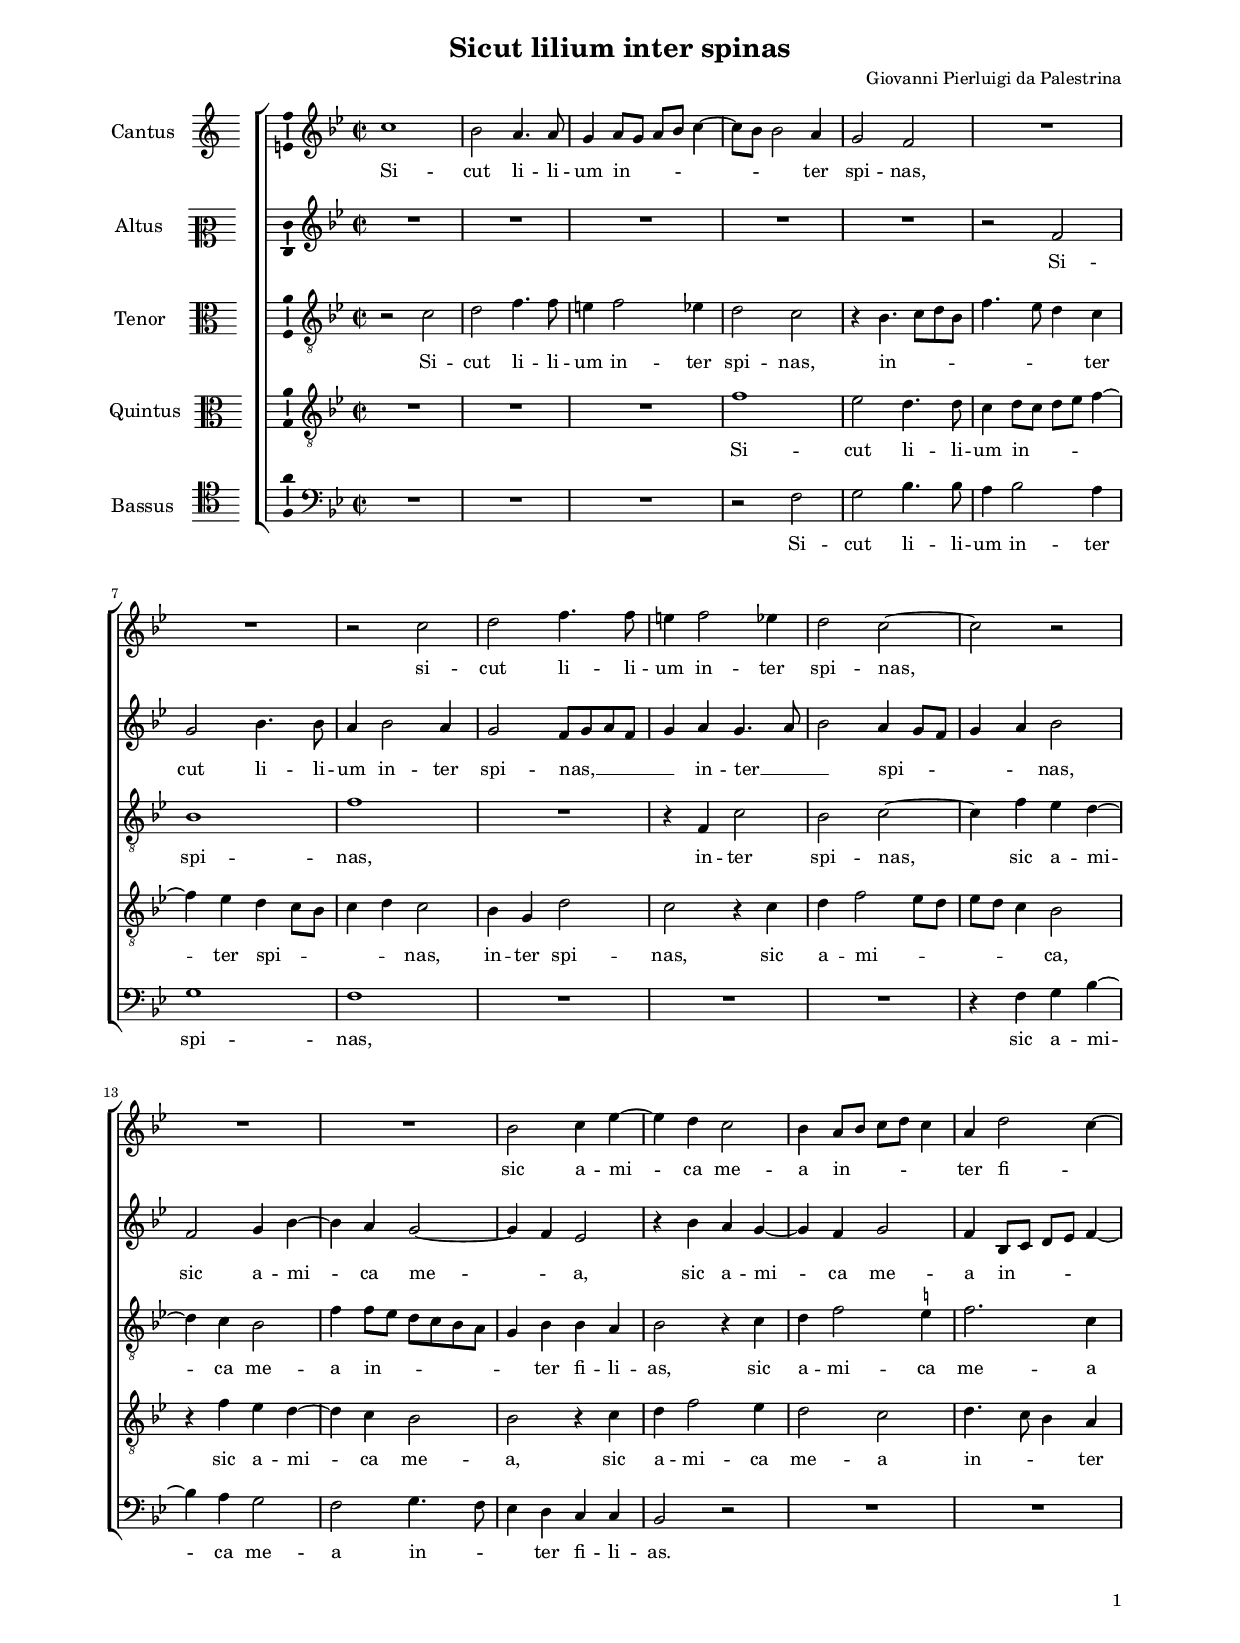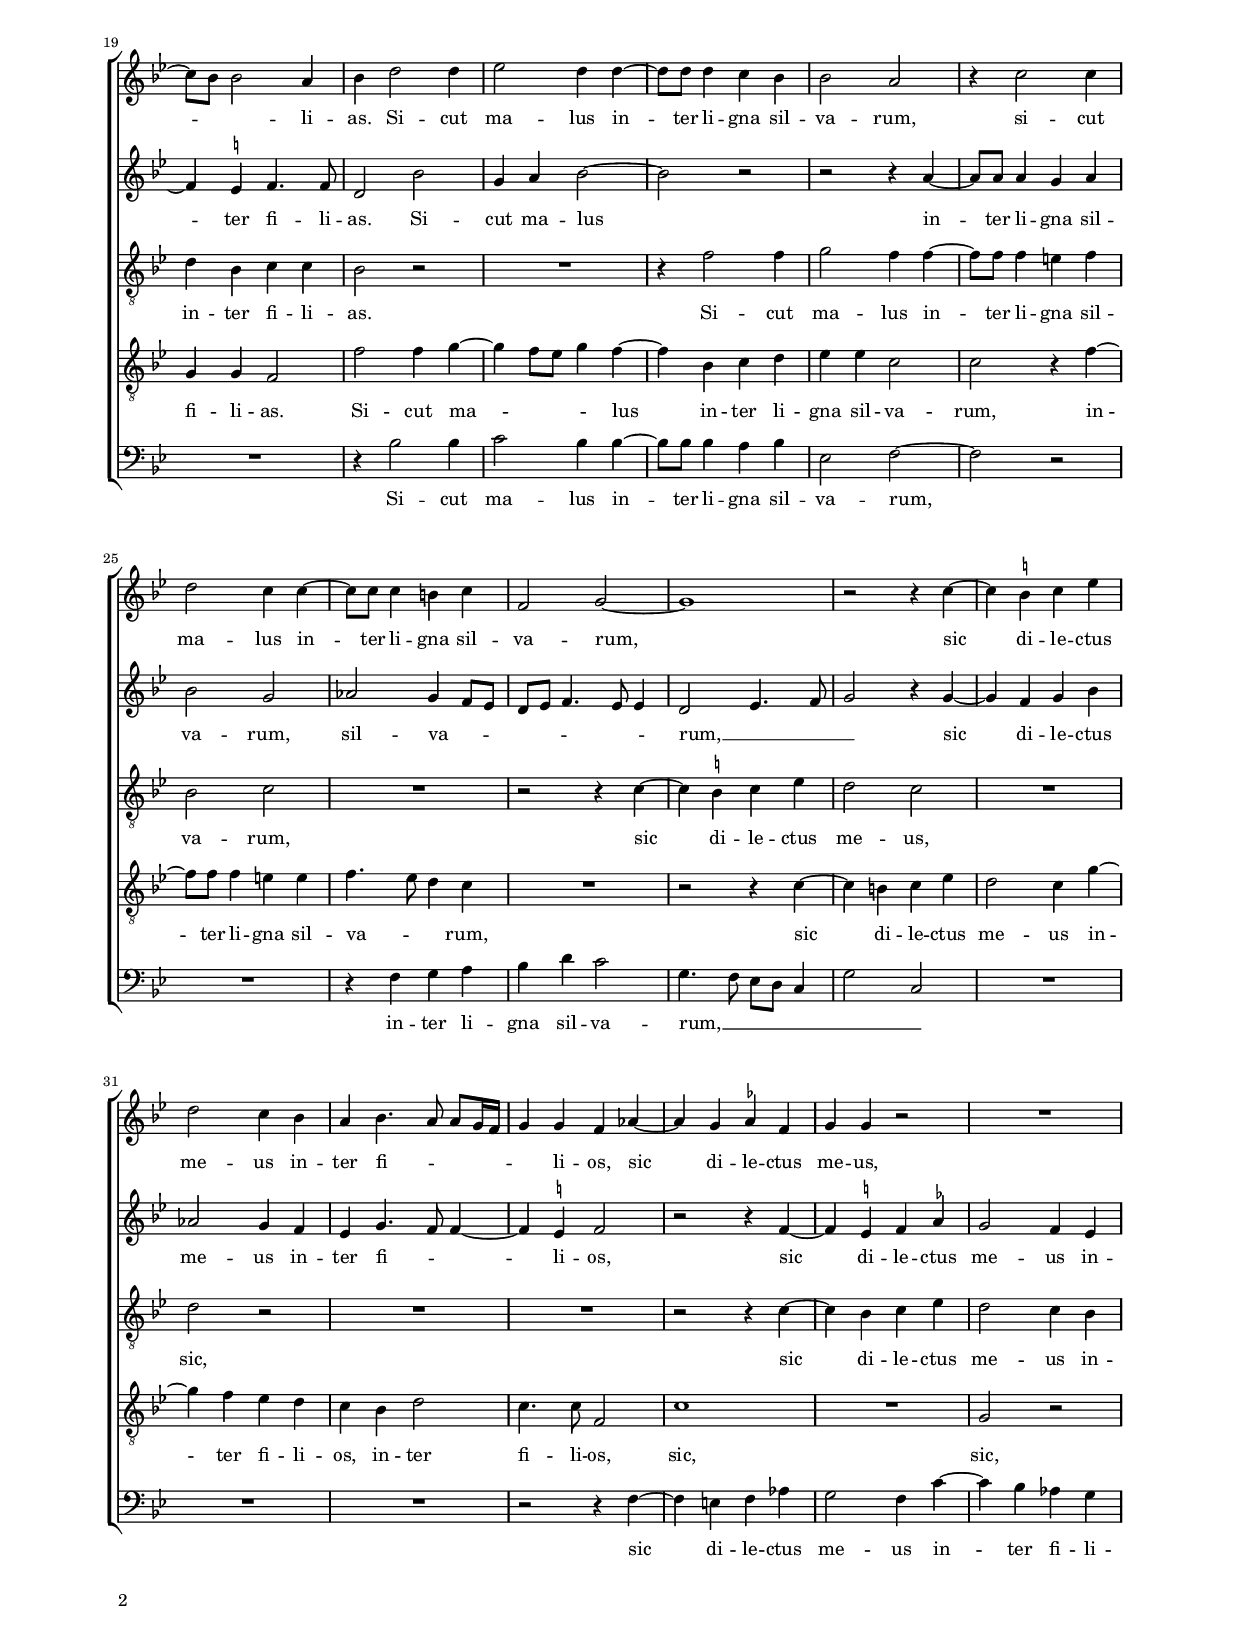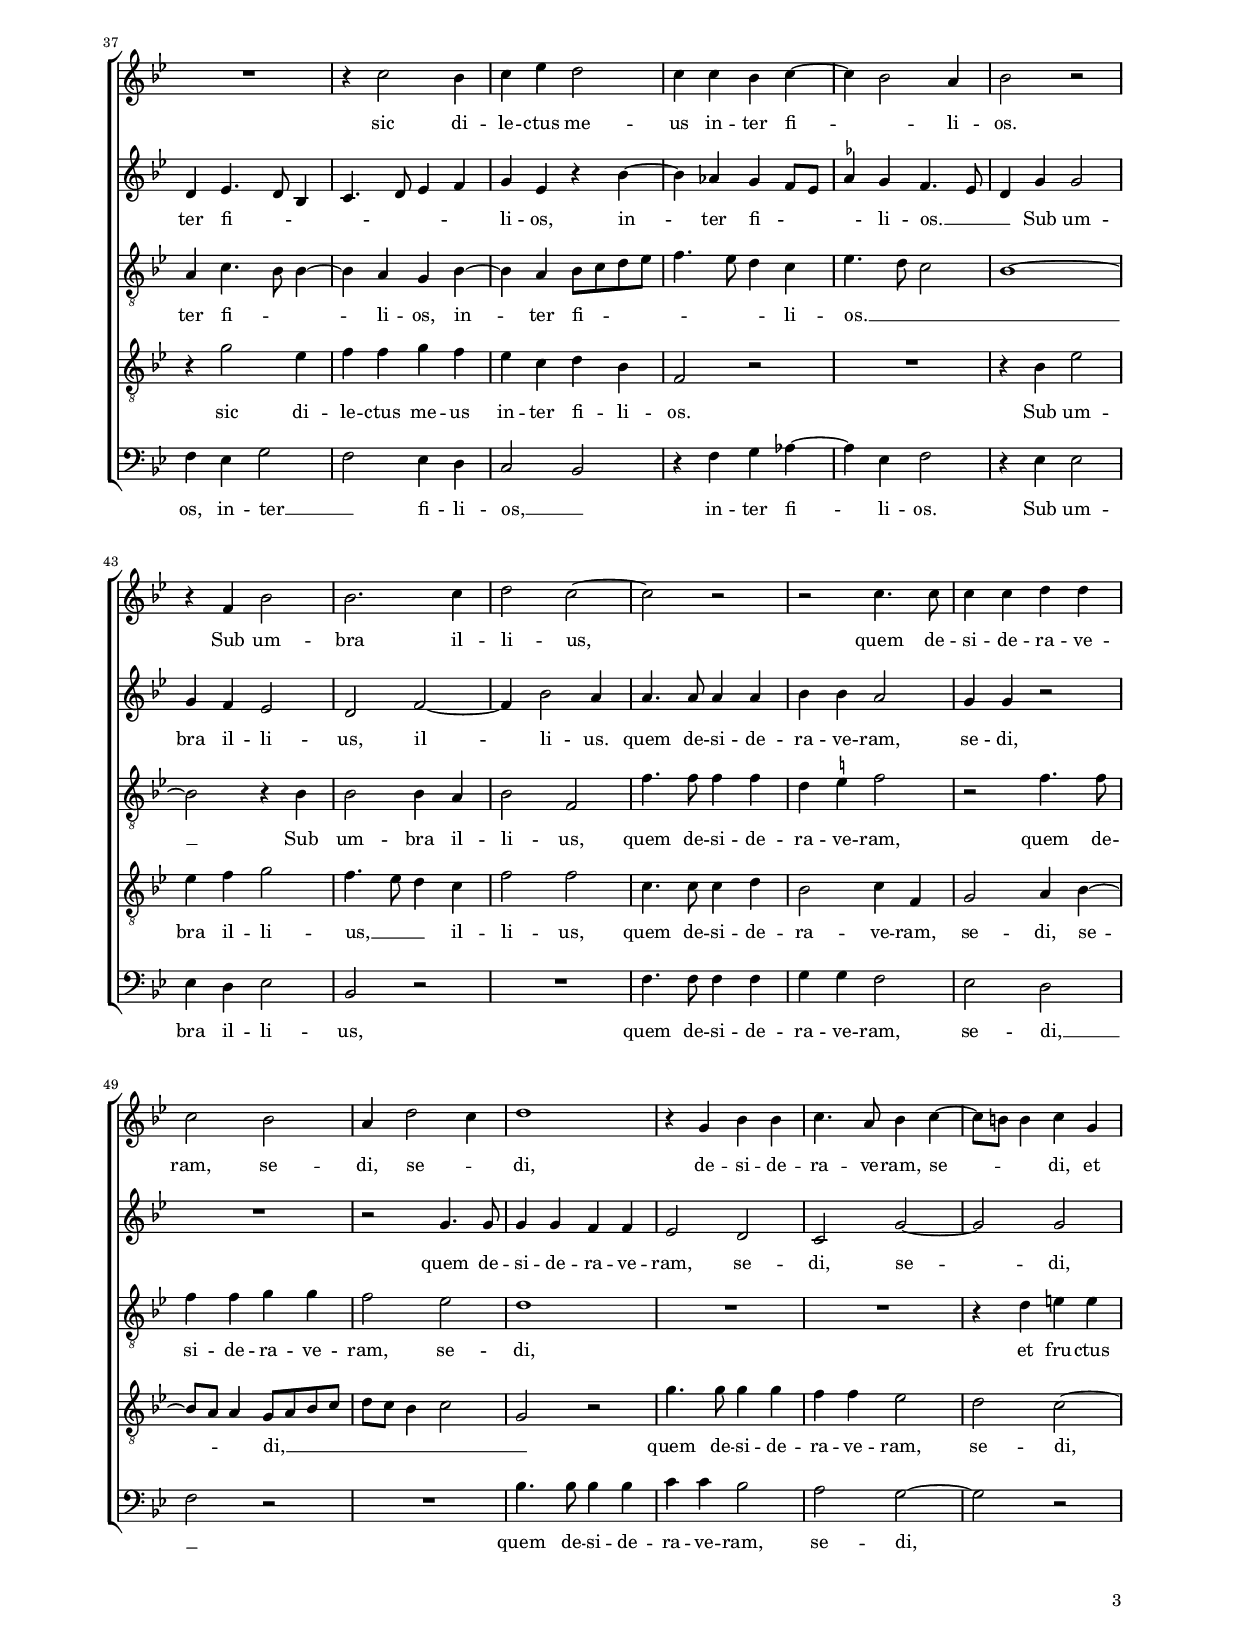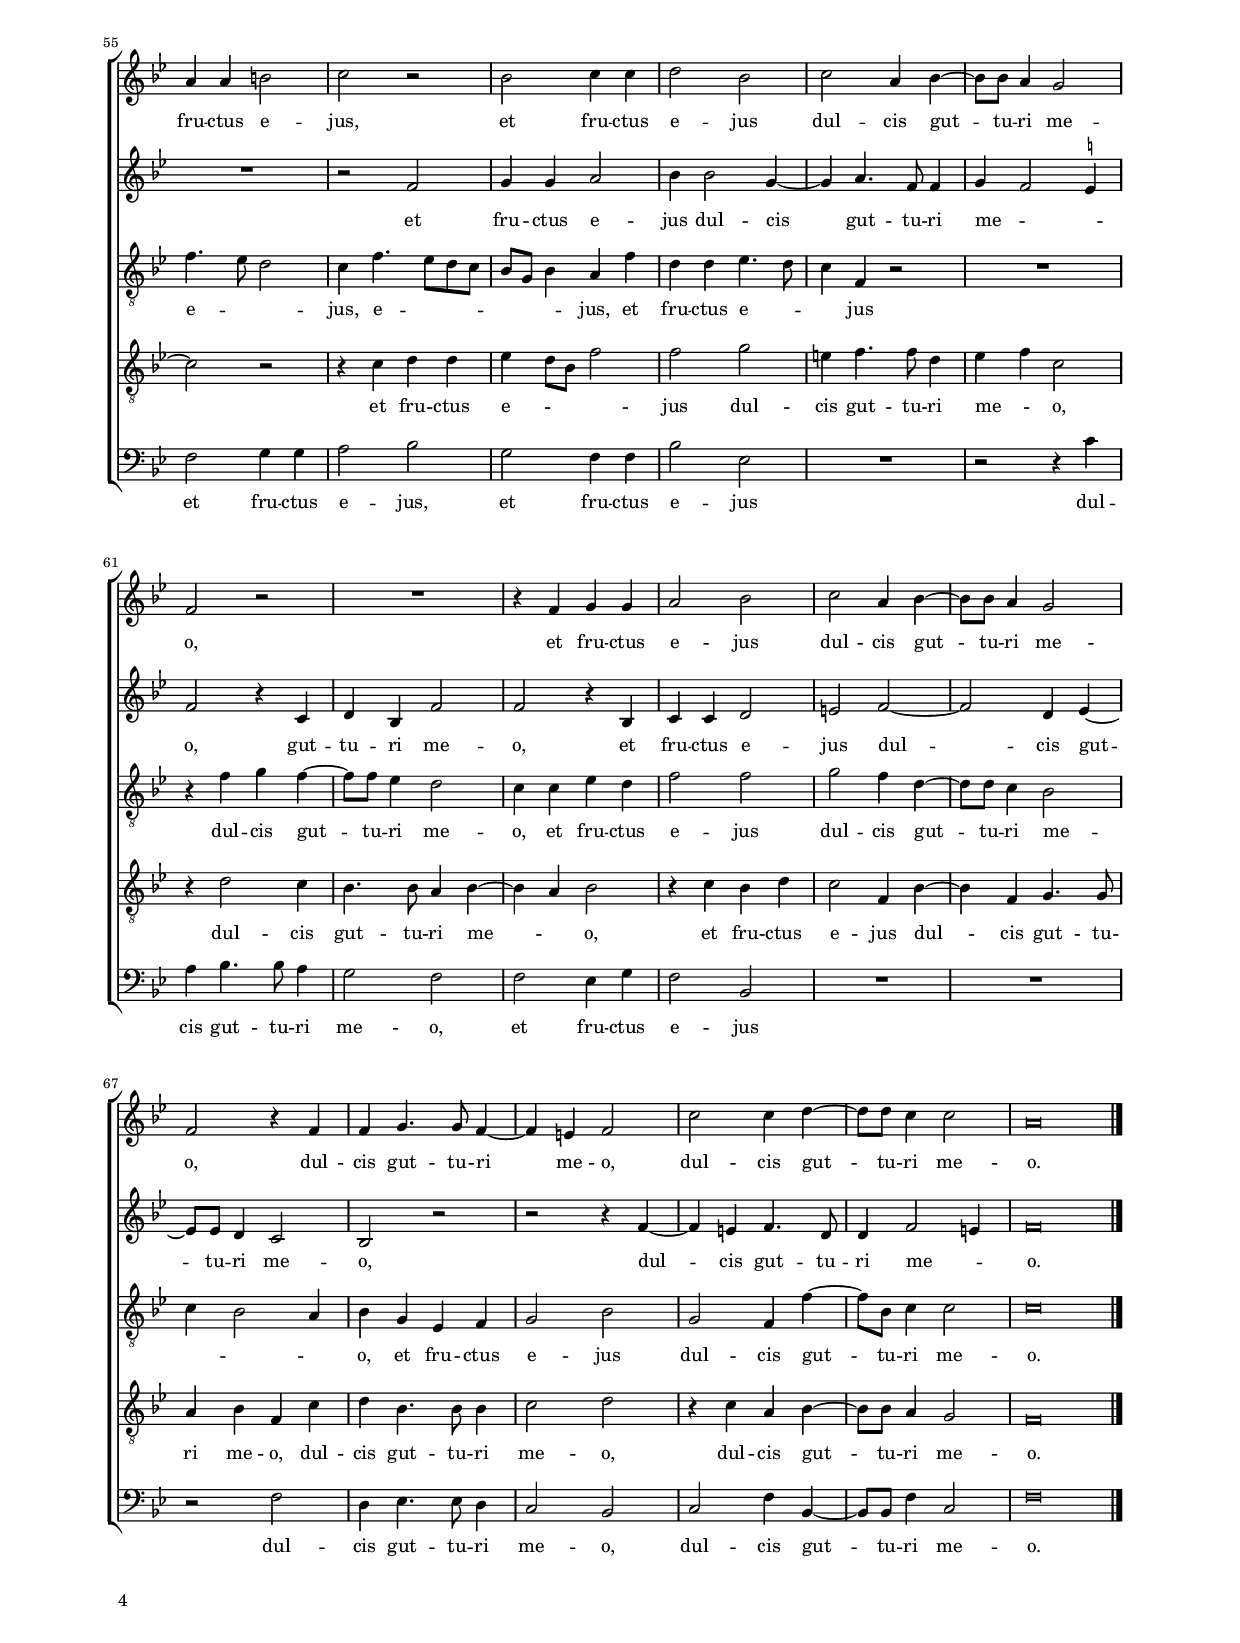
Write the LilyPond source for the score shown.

\header
{
  title="Sicut lilium inter spinas"
  composer="Giovanni Pierluigi da Palestrina"
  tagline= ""
}

\version "2.24.1"
\language deutsch
#(set-global-staff-size 15)
% #(set-default-paper-size "letter")
#(ly:set-option 'point-and-click #f)


\paper
	{
	top-margin = 1.8 \cm
	bottom-margin = 1.2 \cm
	left-margin = 2 \cm
	right-margin = 2 \cm
	ragged-bottom = ##f
	ragged-last-bottom = ##f
	print-page-number = ##f
	system-system-spacing = #'((basic-distance . 16) (minimum-distance . 14) (padding . 5) (strechability . 150))
	oddFooterMarkup=\markup   \fill-line { "" \fromproperty #'page:page-number-string }
	evenFooterMarkup=\markup  \fill-line { \fromproperty #'page:page-number-string "" }
	last-bottom-spacing = #'((basic-distance . 12) (minimum-distance . 7) (padding . 4))
%	systems-per-page = 3
%	page-count = 3
%	min-systems-per-page = 3
	markup-system-spacing.basic-distance = #12
	}

	
global = {
	\key c \major
	\time 2/2
	\set Score.tempoHideNote = ##t
	\tempo 4 = 95
	\skip 1*71
	\set Score.measureLength = #(ly:make-moment 2/1)
	\skip 1*2 \bar "|."
	}

	ficta = { \once \set suggestAccidentals = ##t }

	forget = #(define-music-function (music) (ly:music?) #{
		\accidentalStyle forget
		$music
		\accidentalStyle default
		#})


incipitcantus = \markup { \score {
	{
	\set Staff.instrumentName = \markup { \fontsize #1 "Cantus" }
	\key c \major
	\clef violin
	s4 \bar ""
	}
	\layout  {
	raggedright = ##t
	indent = 1.6 \cm
	line-width = 2.4\cm
	\context { \Staff \remove Time_signature_engraver }
	\override Staff.Clef.Y-extent = #'(0 . 0)
	}} \hspace #1 }

      
incipitaltus = \markup { \score {
	{
	\set Staff.instrumentName = \markup { \fontsize #1 "Altus" }
	\key c \major
	\clef mezzosoprano
	s4 \bar ""
	}
	\layout  {
	raggedright = ##t
	indent = 1.6 \cm
	line-width = 2.4\cm
	\context { \Staff \remove Time_signature_engraver }
	\override Staff.Clef.Y-extent = #'(0 . 0)
	}} \hspace #1 }


incipittenor = \markup { \score {
	{
	\set Staff.instrumentName = \markup { \fontsize #1 "Tenor" }
	\key c \major
	\clef alto
	s4 \bar ""
	}
	\layout  {
	raggedright = ##t
	indent = 1.6 \cm
	line-width = 2.4\cm
	\context { \Staff \remove Time_signature_engraver }
	\override Staff.Clef.Y-extent = #'(0 . 0)
	}} \hspace #1 }
      
      
incipitquintus = \markup { \score {
	{
	\set Staff.instrumentName = \markup { \fontsize #1 "Quintus" }
	\key c \major
	\clef alto
	s4 \bar ""
	}
	\layout  {
	raggedright = ##t
	indent = 1.6 \cm
	line-width = 2.4\cm
	\context { \Staff \remove Time_signature_engraver }
	\override Staff.Clef.Y-extent = #'(0 . 0)
	}} \hspace #1 }
      
      
incipitbassus = \markup { \score {
	{
	\set Staff.instrumentName = \markup { \fontsize #1 "Bassus" }
	\key c \major
	\clef tenor
	s4 \bar ""
	}
	\layout  {
	raggedright = ##t
	indent = 1.6 \cm
	line-width = 2.4\cm
	\context { \Staff \remove Time_signature_engraver }
	\override Staff.Clef.Y-extent = #'(0 . 0)
	}} \hspace #1 }


cantus =  \relative c''
	{
	d1
	c2 h4. h8
	a4 h8 a h c d4~
	d8 c c2 h4
%5
	a2 g |
	R1
	R1
	r2 d'
	e2 g4. g8
%10
	fis4 g2 f4 |
	e2 d~
	d2 r
	R1
	R1
%15
	c2 d4 f~ |
	f4 e d2
	c4 h8 c d e d4
	h4 e2 d4~
	d8 c c2 h4
%20
	c4 e2 e4 |
	f2 e4 e~
	e8 e e4 d c
	c2 h
	r4 d2 d4
%25
	e2 d4 d~ |
	d8 d d4 cis d
	g,2 a~
	a1
	r2 r4 d~
%30
	d4 \ficta cis d f |
	e2 d4 c
	h4 c4. h8 h[ a16 g]
	a4 a g b~
	b4 a \ficta b! g
%35
	a4 a r2 |
	R1
	R1
	r4 d2 c4
	d4 f e2
%40
	d4 d c d~ |
	d4 c2 \ficta h4
	c2 r
	r4 g c2
	c2. d4
%45
	e2 d~ |
	d2 r
	r2 d4. d8
	d4 d e e
	d2 c
%50
	h4 e2 d4 |
	e1
	r4 a, c c
	d4. h8 c4 d~
	d8 cis cis4 d4 a
%55
	h4 h cis2 |
	d2 r
	c2 d4 d
	e2 c
	d2 h4 c~
%60
	c8 c h4 a2 |
	g2 r
	R1
	r4 g a a
	h2 c
%65
	d2 h4 c~ |
	c8 c h4 a2
	g2 r4 g
	g4 a4. a8 g4~
	g4 fis g2
%70
	d'2 d4 e~ |
	e8 e d4 d2
	h\breve |
	}


altus =  \relative c'
	{
	R1
	R1
	R1
	R1
%5
	R1 |
	r2 g'
	a2 c4. c8
	h4 c2 h4
	a2 g8 a h g
%10
	a4 h a4. h8 |
	c2 h4 a8 g
	a4 h c2
	g2 a4 c~
	c4 h a2~
%15
	a4 g f2 |
	r4 c' h a~
	a4 g a2
	g4 c,8 d e f g4~
	g4 \ficta fis g4. g8
%20
	e2 c' |
	a4 h c2~
	c2 r
	r2 r4 h~
	h8 h h4 a h |
%25
	c2 a
	b2 a4 g8 f
	e8 f g4. f8 f4
	e2 f4. g8
	a2 r4 a~ |
%30
	a4 g a c
	b2 a4 g
	f4 a4. g8 g4~
	g4 \ficta fis g2
	r2 r4 g~ |
%35
	g4 \ficta fis g \ficta b
	a2 g4 f
	e4 f4. e8 c4
	d4. e8 f4 g
	a4 f r c'~ |
%40
	c4 b a g8 f
	\ficta b4 a g4. f8
	e4 a a2
	a4 g f2
	e2 g~ |
%45
	g4 c2 h4
	h4. h8 h4 h
	c4 c h2
	a4 a r2
	R1 |
%50
	r2 a4. a8
	a4 a g g
	f2 e
	d2 a'~
	a2 a |
%55
	R1
	r2 g
	a4 a h2
	c4 c2 a4~
	a4 h4. g8 g4 |
%60
	a4 g2 \ficta fis4
	g2 r4 d
	e4 c g'2
	g2 r4 c,
	d4 d e2 |
%65
	fis2 g~
	g2 e4 f~
	f8 f e4 d2
	c2 r
	r2 r4 g'~ |
%70
	g4 fis g4. e8
	e4 g2 fis4
	g\breve |
	}


tenor =  \relative c'
	{
	r2 d
	e2 g4. g8
	fis4 g2 f4
	e2 d
%5
	r4 c4. d8 e c |
	g'4. f8 e4 d
	c1
	g'1
	R1
%10
	r4 g, d'2 |
	c2 d~
	d4 g f e~
	e4 d c2
	g'4 g8 f e d c h
%15
	a4 c c h |
	c2 r4 d
	e4 g2 \ficta fis4
	g2. d4
	e4 c d d
%20
	c2 r |
	R1
	r4 g'2 g4
	a2 g4 g~
	g8 g g4 fis g
%25
	c,2 d |
	R1
	r2 r4 d~
	d4 \ficta cis d f
	e2 d
%30
	R1 |
	e2 r
	R1
	R1
	r2 r4 d~
%35
	d4 c d f |
	e2 d4 c
	h4 d4. c8 c4~
	c4 h a c~
	c4 h c8 d e f
%40
	g4. f8 e4 d |
	f4. e8 d2
	c1~
	c2 r4 c
	c2 c4 h
%45
	c2 g |
	g'4. g8 g4 g
	e4 \ficta fis g2
	r2 g4. g8
	g4 g a a
%50
	g2 f |
	e1
	R1
	R1
	r4 e fis fis
%55
	g4. f8 e2 |
	d4 g4. f8 e d
	c8 a c4 h g'
	e4 e f4. e8
	d4 g, r2
%60
	R1 |
	r4 g' a g~
	g8 g f4 e2
	d4 d f e
	g2 g
%65
	a2 g4 e~ |
	e8 e d4 c2
	d4 c2 h4
	c4 a f g
	a2 c
%70
	a2 g4 g'~ |
	g8 c, d4 d2
	d\breve |
	}


quintus  =  \relative c'
	{
	R1
	R1
	R1
	g'1
%5
	f2 e4. e8 |
	d4 e8 d e f g4~
	g4 f e d8 c
	d4 e d2
	c4 a e'2
%10
	d2 r4 d |
	e4 g2 f8 e
	f8 e d4 c2
	r4 g' f e~
	e4 d c2
%15
	c2 r4 d |
	e4 g2 f4
	e2 d
	e4. d8 c4 h
	a4 a g2
%20
	g'2 g4 a~ |
	a4 g8 f a4 g~
	g4 c, d e
	f4 f d2
	d2 r4 g~
%25
	g8 g g4 fis fis |
	g4. f8 e4 d
	R1
	r2 r4 d~
	d4 cis d f
%30
	e2 d4 a'~ |
	a4 g f e
	d4 c e2
	d4. d8 g,2
	d'1
%35
	R1 |
	a2 r
	r4 a'2 f4
	g4 g a g
	f4 d e c
%40
	g2 r |
	R1
	r4 c f2
	f4 g a2
	g4. f8 e4 d
%45
	g2 g |
	d4. d8 d4 e
	c2 d4 g,
	a2 h4 c~
	c8 h h4 a8 h c d
%50
	e8 d c4 d2 |
	a2 r
	a'4. a8 a4 a
	g4 g f2
	e2 d~
%55
	d2 r |
	r4 d e e
	f4 e8 c g'2
	g2 a
	fis4 g4. g8 e4
%60
	f4 g d2 |
	r4 e2 d4
	c4. c8 h4 c~
	c4 h c2
	r4 d c e
%65
	d2 g,4 c~ |
	c4 g a4. a8
	h4 c g d'
	e4 c4. c8 c4
	d2 e
%70
	r4 d h c~ |
	c8 c h4 a2
	g\breve |
	}


bassus  =  \relative c
	{
	R1
	R1
	R1
	r2 g'
%5
	a2 c4. c8 |
	h4 c2 h4
	a1
	g1
	R1
%10
	R1 |
	R1
	r4 g a c~
	c4 h a2
	g2 a4. g8
%15
	f4 e d d |
	c2 r
	R1
	R1
	R1
%20
	r4 c'2 c4 |
	d2 c4 c~
	c8 c c4 h c
	f,2 g~
	g2 r
%25
	R1 |
	r4 g a h
	c4 e d2
	a4. g8 f e d4
	a'2 d,
%30
	R1 |
	R1
	R1
	r2 r4 g~
	g4 fis g b
%35
	a2 g4 d'~ |
	d4 c b a
	g4 f a2
	g2 f4 e
	d2 c
%40
	r4 g' a b~ |
	b4 f g2
	r4 f f2
	f4 e f2
	c2 r
%45
	R1 |
	g'4. g8 g4 g
	a4 a g2
	f2 e
	g2 r
%50
	R1 |
	c4. c8 c4 c
	d4 d c2
	h2 a~
	a2 r
%55
	g2 a4 a |
	h2 c
	a2 g4 g
	c2 f,
	R1
%60
	r2 r4 d' |
	h4 c4. c8 h4
	a2 g
	g2 f4 a
	g2 c,
%65
	R1 |
	R1
	r2 g'
	e4 f4. f8 e4
	d2 c
%70
	d2 g4 c,~ |
	c8 c g'4 d2
	g\breve |
	}


lyricscantus = \lyricmode {
	Si -- cut li -- li -- um in -- _ _ _ _ _ _ ter spi -- nas,
	si -- cut li -- li -- um in -- ter spi -- nas,
	sic a -- mi -- ca me -- a in -- _ _ _ _ ter fi -- _ _ _ li -- as.
	Si -- cut ma -- lus in -- ter li -- gna sil -- va -- rum,
	si -- cut ma -- lus in -- ter li -- gna sil -- va -- rum,
	sic di -- le -- ctus me -- us in -- ter fi -- _ _ _ _ _ li -- os,
	sic di -- le -- ctus me -- us,
	sic di -- le -- ctus me -- us in -- ter fi -- _ li -- os.
	Sub um -- bra il -- li -- us, quem de -- si -- de -- ra -- ve -- ram, se -- di,
	se -- _ di,
	de -- si -- de -- ra -- ve -- ram, se -- _ _ di,
	et fru -- ctus e -- jus,
	et fru -- ctus e -- jus
	dul -- cis gut -- tu -- ri me -- o,
	et fru -- ctus e -- jus
	dul -- cis gut -- tu -- ri me -- o,
	dul -- cis gut -- tu -- ri me -- o,
	dul -- cis gut -- tu -- ri me -- o.
	}


lyricsaltus = \lyricmode {
	Si -- cut li -- li -- um in -- ter spi -- nas, __ _ _ _ _ 
	in -- ter __ _ _ spi -- _ _ _ _ nas,
	sic a -- mi -- ca me -- _ a,
	sic a -- mi -- ca me -- a in -- _ _ _ _ ter fi -- li -- as.
	Si -- cut ma -- lus in -- ter li -- gna sil -- va -- rum,
	sil -- va -- _ _ _ _ _ _ _ rum, __ _ _ _
	sic di -- le -- ctus me -- us in -- ter fi -- _ _ li -- os,
	sic di -- le -- ctus me -- us in -- ter fi -- _ _ _ _ _ _ li -- os,
	in -- ter fi -- _ _ _ li -- os. __ _ _
	Sub um -- bra il -- li -- us, 
	il -- li -- us. quem de -- si -- de -- ra -- ve -- ram, se -- di,
	quem de -- si -- de -- ra -- ve -- ram, se -- di,
	se -- di,
	et fru -- ctus e -- jus
	dul -- cis gut -- tu -- ri me -- _ _ o,
	gut -- tu -- ri me -- o,
	et fru -- ctus e -- jus
	dul -- cis gut -- tu -- ri me -- o,
	dul -- cis gut -- tu -- ri me -- _ o.
	}


lyricstenor = \lyricmode {
	Si -- cut li -- li -- um in -- ter spi -- nas,
	in -- _ _ _ _ _ _ ter spi -- nas,
	in -- ter spi -- nas,
	sic a -- mi -- ca me -- a in -- _ _ _ _ _ _ ter fi -- li -- as,
	sic a -- mi -- ca me -- a in -- ter fi -- li -- as.
	Si -- cut ma -- lus in -- ter li -- gna sil -- va -- rum,
	sic di -- le -- ctus me -- us,
	sic,
	sic di -- le -- ctus me -- us in -- ter fi -- _ _ li -- os,
	in -- ter fi -- _ _ _ _ _ _ li -- os. __ _ _ _
	Sub um -- bra il -- li -- us, quem de -- si -- de -- ra -- ve -- ram,
	quem de -- si -- de -- ra -- ve -- ram, se -- di,
	et fru -- ctus e -- _ _ jus,
	e -- _ _ _ _ _ _ jus,
	et fru -- ctus e -- _ _ jus
	dul -- cis gut -- tu -- ri me -- o,
	et fru -- ctus e -- jus
	dul -- cis gut -- tu -- ri me -- _ _ _ o,
	et fru -- ctus e -- jus
	dul -- cis gut -- tu -- ri me -- o.
	}


lyricsquintus = \lyricmode {
	Si -- cut li -- li -- um in -- _ _ _ _ ter spi -- _ _ _ _ nas,
	in -- ter spi -- nas,
	sic a -- mi -- _ _ _ _ _ ca,
	sic a -- mi -- ca me -- a,
	sic a -- mi -- ca me -- a in -- _ _ ter fi -- li -- as.
	Si -- cut ma -- _ _ _ lus in -- ter li -- gna sil -- va -- rum,
	in -- ter li -- gna sil -- va -- _ _ rum,
	sic di -- le -- ctus me -- us in -- ter fi -- li -- os,
	in -- ter fi -- li -- os,
	sic,
	sic,
	sic di -- le -- ctus me -- us in -- ter fi -- li -- os.
	Sub um -- bra il -- li -- us, __ _ _ 
	il -- li -- us, quem de -- si -- de -- ra -- ve -- ram, se -- di,
	se -- _ _ di, __ _ _ _ _ _ _ _ _
	quem de -- si -- de -- ra -- ve -- ram, se -- di,
	et fru -- ctus e -- _ _ _ jus
	dul -- cis gut -- tu -- ri me -- _ o,
	dul -- cis gut -- tu -- ri me -- _ o,
	et fru -- ctus e -- jus
	dul -- cis gut -- tu -- ri me -- o,
	dul -- cis gut -- tu -- ri me -- o,
	dul -- cis gut -- tu -- ri me -- o.
	}


lyricsbassus = \lyricmode {
	Si -- cut li -- li -- um in -- ter spi -- nas,
	sic a -- mi -- ca me -- a in -- _ _ ter fi -- li -- as.
	Si -- cut ma -- lus in -- ter li -- gna sil -- va -- rum,
	in -- ter li -- gna sil -- va -- rum, __ _ _ _ _ _ _ 
	sic di -- le -- ctus me -- us in -- ter fi -- li -- os,
	in -- ter __ _ fi -- li -- os, __ _
	in -- ter fi -- li -- os.
	Sub um -- bra il -- li -- us, quem de -- si -- de -- ra -- ve -- ram, se -- di, __ _
	quem de -- si -- de -- ra -- ve -- ram, se -- di,
	et fru -- ctus e -- jus,
	et fru -- ctus e -- jus
	dul -- cis gut -- tu -- ri me -- o,
	et fru -- ctus e -- jus
	dul -- cis gut -- tu -- ri me -- o,
	dul -- cis gut -- tu -- ri me -- o.
	}


\score
{  
	\transpose c b, {
	\new ChoirStaff \with { \override StaffGrouper.staff-staff-spacing.basic-distance = #12 }
	<<

	\new Staff << \global
	\new Voice="v1" {
		\set Staff.instrumentName=\incipitcantus
%		\set Staff.instrumentName= "S"
		\set Staff.midiInstrument = "reed organ"
		\clef violin
		\cantus }
	\new Lyrics \lyricsto "v1" {\lyricscantus }
	>>


	\new Staff << \global
	\new Voice="v2" {
		\set Staff.instrumentName=\incipitaltus
%		\set Staff.instrumentName= "A"
		\set Staff.midiInstrument = "reed organ"
		\clef violin % "G_8"
		\altus}
	\new Lyrics \lyricsto "v2" {\lyricsaltus }
	>>


	\new Staff << \global
	\new Voice="v3" {
		\set Staff.instrumentName=\incipittenor
%		\set Staff.instrumentName= "T"
		\set Staff.midiInstrument = "reed organ"
		\clef "G_8"
		\tenor }
	\new Lyrics \lyricsto "v3" {\lyricstenor }
	>>


	\new Staff << \global
	\new Voice="v5" {
		\set Staff.instrumentName=\incipitquintus
%		\set Staff.instrumentName= "Q"
		\set Staff.midiInstrument = "reed organ"
		\clef "G_8"
		\quintus}
	\new Lyrics \lyricsto "v5" {\lyricsquintus }
	>>


	\new Staff << \global
	\new Voice="v4" {
		\set Staff.instrumentName=\incipitbassus
%		\set Staff.instrumentName= "B"
		\set Staff.midiInstrument = "reed organ"
		\clef bass 
		\bassus }
	\new Lyrics \lyricsto "v4" {\lyricsbassus}
	>>

	>>
	} % transpose

	\layout
	{
	indent = 2.5\cm
	\context { \Lyrics \override VerticalAxisGroup.nonstaff-relatedstaff-spacing.padding = #1.4 }
%	\context { \Lyrics \override LyricText.font-size = #1 }
	\context { \Staff \override TimeSignature.break-visibility = #end-of-line-invisible }
	\context { \Staff \consists Ambitus_engraver }
	\context { \Score \override BarNumber.padding = #2 }
	\context { \Voice \override NoteHead.style = #'baroque }
	}

\midi
	{
	
	}

}


% EOF
